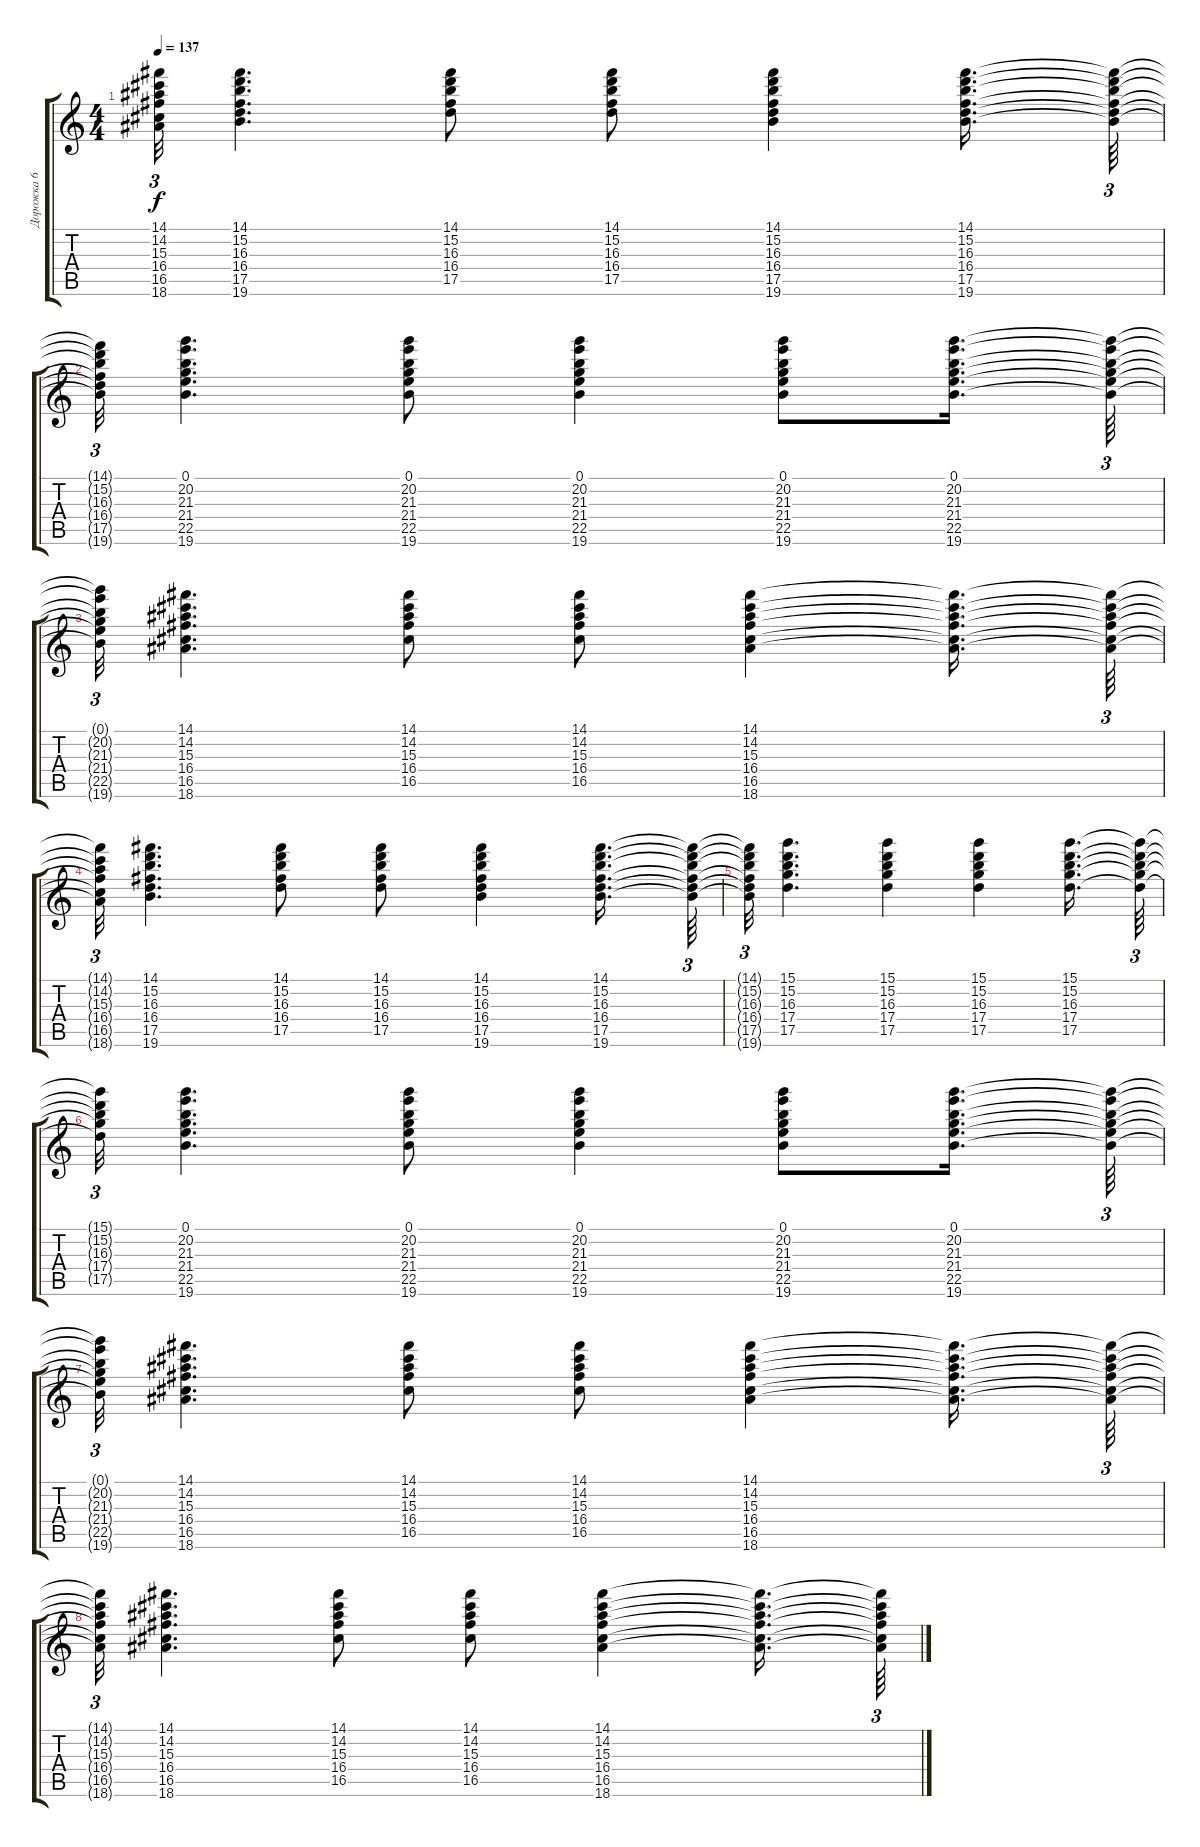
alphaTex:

\track ("Дорожка 6" "Дорожка 6") {instrument electricguitarclean}
\staff {score tabs}
\tuning (E4 B3 G3 D3 A2 E2) {hide}
\ts (4 4)
\tempo 137
\clef g2
\ks c
(14.1{t} 14.2{t} 15.3{t} 16.4{t} 16.5{t} 18.6{t}).32{tu (3 2) dy f} (14.1 15.2 16.3 16.4 17.5 19.6).4{d} (14.1 15.2 16.3 16.4 17.5).8 (14.1 15.2 16.3 16.4 17.5).8 (14.1 15.2 16.3 16.4 17.5 19.6).4 (14.1 15.2 16.3 16.4 17.5 19.6).16{d} (14.1{t} 15.2{t} 16.3{t} 16.4{t} 17.5{t} 19.6{t}).64{tu (3 2)} |
(14.1{t} 15.2{t} 16.3{t} 16.4{t} 17.5{t} 19.6{t}).32{tu (3 2)} (0.1 20.2 21.3 21.4 22.5 19.6).4{d} (0.1 20.2 21.3 21.4 22.5 19.6).8 (0.1 20.2 21.3 21.4 22.5 19.6).4 (0.1 20.2 21.3 21.4 22.5 19.6).8 (0.1 20.2 21.3 21.4 22.5 19.6).16{d} (0.1{t} 20.2{t} 21.3{t} 21.4{t} 22.5{t} 19.6{t}).64{tu (3 2)} |
(0.1{t} 20.2{t} 21.3{t} 21.4{t} 22.5{t} 19.6{t}).32{tu (3 2)} (14.1 14.2 15.3 16.4 16.5 18.6).4{d} (14.1 14.2 15.3 16.4 16.5).8 (14.1 14.2 15.3 16.4 16.5).8 (14.1 14.2 15.3 16.4 16.5 18.6).4 (14.1{t} 14.2{t} 15.3{t} 16.4{t} 16.5{t} 18.6{t}).16{d} (14.1{t} 14.2{t} 15.3{t} 16.4{t} 16.5{t} 18.6{t}).64{tu (3 2)} |
(14.1{t} 14.2{t} 15.3{t} 16.4{t} 16.5{t} 18.6{t}).32{tu (3 2)} (14.1 15.2 16.3 16.4 17.5 19.6).4{d} (14.1 15.2 16.3 16.4 17.5).8 (14.1 15.2 16.3 16.4 17.5).8 (14.1 15.2 16.3 16.4 17.5 19.6).4 (14.1 15.2 16.3 16.4 17.5 19.6).16{d} (14.1{t} 15.2{t} 16.3{t} 16.4{t} 17.5{t} 19.6{t}).64{tu (3 2)} |
(14.1{t} 15.2{t} 16.3{t} 16.4{t} 17.5{t} 19.6{t}).32{tu (3 2)} (15.1 15.2 16.3 17.4 17.5).4{d} (15.1 15.2 16.3 17.4 17.5).4 (15.1 15.2 16.3 17.4 17.5).4 (15.1 15.2 16.3 17.4 17.5).16{d} (15.1{t} 15.2{t} 16.3{t} 17.4{t} 17.5{t}).64{tu (3 2)} |
(15.1{t} 15.2{t} 16.3{t} 17.4{t} 17.5{t}).32{tu (3 2)} (0.1 20.2 21.3 21.4 22.5 19.6).4{d} (0.1 20.2 21.3 21.4 22.5 19.6).8 (0.1 20.2 21.3 21.4 22.5 19.6).4 (0.1 20.2 21.3 21.4 22.5 19.6).8 (0.1 20.2 21.3 21.4 22.5 19.6).16{d} (0.1{t} 20.2{t} 21.3{t} 21.4{t} 22.5{t} 19.6{t}).64{tu (3 2)} |
(0.1{t} 20.2{t} 21.3{t} 21.4{t} 22.5{t} 19.6{t}).32{tu (3 2)} (14.1 14.2 15.3 16.4 16.5 18.6).4{d} (14.1 14.2 15.3 16.4 16.5).8 (14.1 14.2 15.3 16.4 16.5).8 (14.1 14.2 15.3 16.4 16.5 18.6).4 (14.1{t} 14.2{t} 15.3{t} 16.4{t} 16.5{t} 18.6{t}).16{d} (14.1{t} 14.2{t} 15.3{t} 16.4{t} 16.5{t} 18.6{t}).64{tu (3 2)} |
(14.1{t} 14.2{t} 15.3{t} 16.4{t} 16.5{t} 18.6{t}).32{tu (3 2)} (14.1 14.2 15.3 16.4 16.5 18.6).4{d} (14.1 14.2 15.3 16.4 16.5).8 (14.1 14.2 15.3 16.4 16.5).8 (14.1 14.2 15.3 16.4 16.5 18.6).4 (14.1{t} 14.2{t} 15.3{t} 16.4{t} 16.5{t} 18.6{t}).16{d} (14.1{t} 14.2{t} 15.3{t} 16.4{t} 16.5{t} 18.6{t}).64{tu (3 2)}
